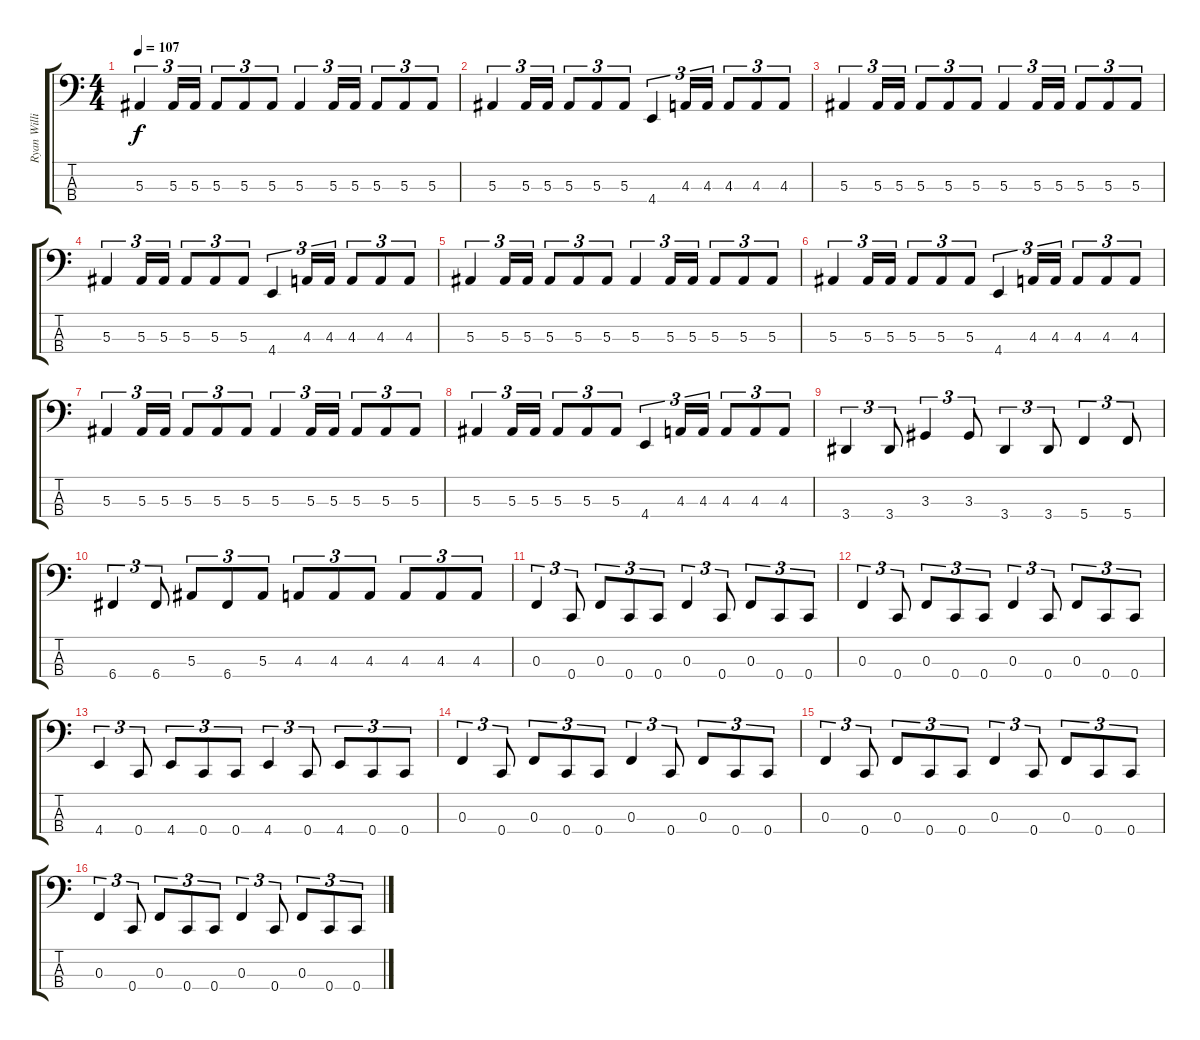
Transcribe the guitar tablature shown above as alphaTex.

\track ("Ryan Williams (Bass)" "Ryan Willi") {instrument electricbassfinger}
\staff {score tabs}
\tuning (Eb2 Bb1 F1 C1) {hide}
\ts (4 4)
\tempo 107
\clef f4
\ks c
5.3.4{tu (3 2) dy f instrument electricbassfinger} 5.3.16{tu (3 2)} 5.3.16{tu (3 2)} 5.3.8{tu (3 2)} 5.3.8{tu (3 2)} 5.3.8{tu (3 2)} 5.3.4{tu (3 2)} 5.3.16{tu (3 2)} 5.3.16{tu (3 2)} 5.3.8{tu (3 2)} 5.3.8{tu (3 2)} 5.3.8{tu (3 2)} |
5.3.4{tu (3 2)} 5.3.16{tu (3 2)} 5.3.16{tu (3 2)} 5.3.8{tu (3 2)} 5.3.8{tu (3 2)} 5.3.8{tu (3 2)} 4.4.4{tu (3 2)} 4.3.16{tu (3 2)} 4.3.16{tu (3 2)} 4.3.8{tu (3 2)} 4.3.8{tu (3 2)} 4.3.8{tu (3 2)} |
5.3.4{tu (3 2)} 5.3.16{tu (3 2)} 5.3.16{tu (3 2)} 5.3.8{tu (3 2)} 5.3.8{tu (3 2)} 5.3.8{tu (3 2)} 5.3.4{tu (3 2)} 5.3.16{tu (3 2)} 5.3.16{tu (3 2)} 5.3.8{tu (3 2)} 5.3.8{tu (3 2)} 5.3.8{tu (3 2)} |
5.3.4{tu (3 2)} 5.3.16{tu (3 2)} 5.3.16{tu (3 2)} 5.3.8{tu (3 2)} 5.3.8{tu (3 2)} 5.3.8{tu (3 2)} 4.4.4{tu (3 2)} 4.3.16{tu (3 2)} 4.3.16{tu (3 2)} 4.3.8{tu (3 2)} 4.3.8{tu (3 2)} 4.3.8{tu (3 2)} |
5.3.4{tu (3 2)} 5.3.16{tu (3 2)} 5.3.16{tu (3 2)} 5.3.8{tu (3 2)} 5.3.8{tu (3 2)} 5.3.8{tu (3 2)} 5.3.4{tu (3 2)} 5.3.16{tu (3 2)} 5.3.16{tu (3 2)} 5.3.8{tu (3 2)} 5.3.8{tu (3 2)} 5.3.8{tu (3 2)} |
5.3.4{tu (3 2)} 5.3.16{tu (3 2)} 5.3.16{tu (3 2)} 5.3.8{tu (3 2)} 5.3.8{tu (3 2)} 5.3.8{tu (3 2)} 4.4.4{tu (3 2)} 4.3.16{tu (3 2)} 4.3.16{tu (3 2)} 4.3.8{tu (3 2)} 4.3.8{tu (3 2)} 4.3.8{tu (3 2)} |
5.3.4{tu (3 2)} 5.3.16{tu (3 2)} 5.3.16{tu (3 2)} 5.3.8{tu (3 2)} 5.3.8{tu (3 2)} 5.3.8{tu (3 2)} 5.3.4{tu (3 2)} 5.3.16{tu (3 2)} 5.3.16{tu (3 2)} 5.3.8{tu (3 2)} 5.3.8{tu (3 2)} 5.3.8{tu (3 2)} |
5.3.4{tu (3 2)} 5.3.16{tu (3 2)} 5.3.16{tu (3 2)} 5.3.8{tu (3 2)} 5.3.8{tu (3 2)} 5.3.8{tu (3 2)} 4.4.4{tu (3 2)} 4.3.16{tu (3 2)} 4.3.16{tu (3 2)} 4.3.8{tu (3 2)} 4.3.8{tu (3 2)} 4.3.8{tu (3 2)} |
3.4.4{tu (3 2)} 3.4.8{tu (3 2)} 3.3.4{tu (3 2)} 3.3.8{tu (3 2)} 3.4.4{tu (3 2)} 3.4.8{tu (3 2)} 5.4.4{tu (3 2)} 5.4.8{tu (3 2)} |
6.4.4{tu (3 2)} 6.4.8{tu (3 2)} 5.3.8{tu (3 2)} 6.4.8{tu (3 2)} 5.3.8{tu (3 2)} 4.3.8{tu (3 2)} 4.3.8{tu (3 2)} 4.3.8{tu (3 2)} 4.3.8{tu (3 2)} 4.3.8{tu (3 2)} 4.3.8{tu (3 2)} |
0.3.4{tu (3 2)} 0.4.8{tu (3 2)} 0.3.8{tu (3 2)} 0.4.8{tu (3 2)} 0.4.8{tu (3 2)} 0.3.4{tu (3 2)} 0.4.8{tu (3 2)} 0.3.8{tu (3 2)} 0.4.8{tu (3 2)} 0.4.8{tu (3 2)} |
0.3.4{tu (3 2)} 0.4.8{tu (3 2)} 0.3.8{tu (3 2)} 0.4.8{tu (3 2)} 0.4.8{tu (3 2)} 0.3.4{tu (3 2)} 0.4.8{tu (3 2)} 0.3.8{tu (3 2)} 0.4.8{tu (3 2)} 0.4.8{tu (3 2)} |
4.4.4{tu (3 2)} 0.4.8{tu (3 2)} 4.4.8{tu (3 2)} 0.4.8{tu (3 2)} 0.4.8{tu (3 2)} 4.4.4{tu (3 2)} 0.4.8{tu (3 2)} 4.4.8{tu (3 2)} 0.4.8{tu (3 2)} 0.4.8{tu (3 2)} |
0.3.4{tu (3 2)} 0.4.8{tu (3 2)} 0.3.8{tu (3 2)} 0.4.8{tu (3 2)} 0.4.8{tu (3 2)} 0.3.4{tu (3 2)} 0.4.8{tu (3 2)} 0.3.8{tu (3 2)} 0.4.8{tu (3 2)} 0.4.8{tu (3 2)} |
0.3.4{tu (3 2)} 0.4.8{tu (3 2)} 0.3.8{tu (3 2)} 0.4.8{tu (3 2)} 0.4.8{tu (3 2)} 0.3.4{tu (3 2)} 0.4.8{tu (3 2)} 0.3.8{tu (3 2)} 0.4.8{tu (3 2)} 0.4.8{tu (3 2)} |
0.3.4{tu (3 2)} 0.4.8{tu (3 2)} 0.3.8{tu (3 2)} 0.4.8{tu (3 2)} 0.4.8{tu (3 2)} 0.3.4{tu (3 2)} 0.4.8{tu (3 2)} 0.3.8{tu (3 2)} 0.4.8{tu (3 2)} 0.4.8{tu (3 2)}
